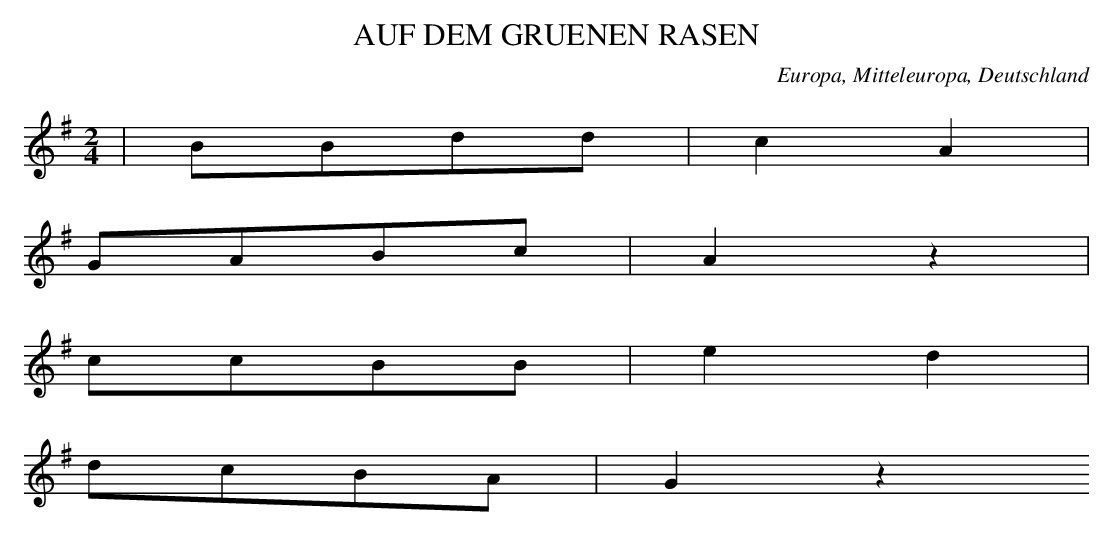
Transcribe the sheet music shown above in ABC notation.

X:1
T: AUF DEM GRUENEN RASEN
O: Europa, Mitteleuropa, Deutschland
M: 2/4
L: 1/8
K: G
 | BBdd | c2A2 |
GABc | A2z2 |
ccBB | e2d2 |
dcBA | G2z2
